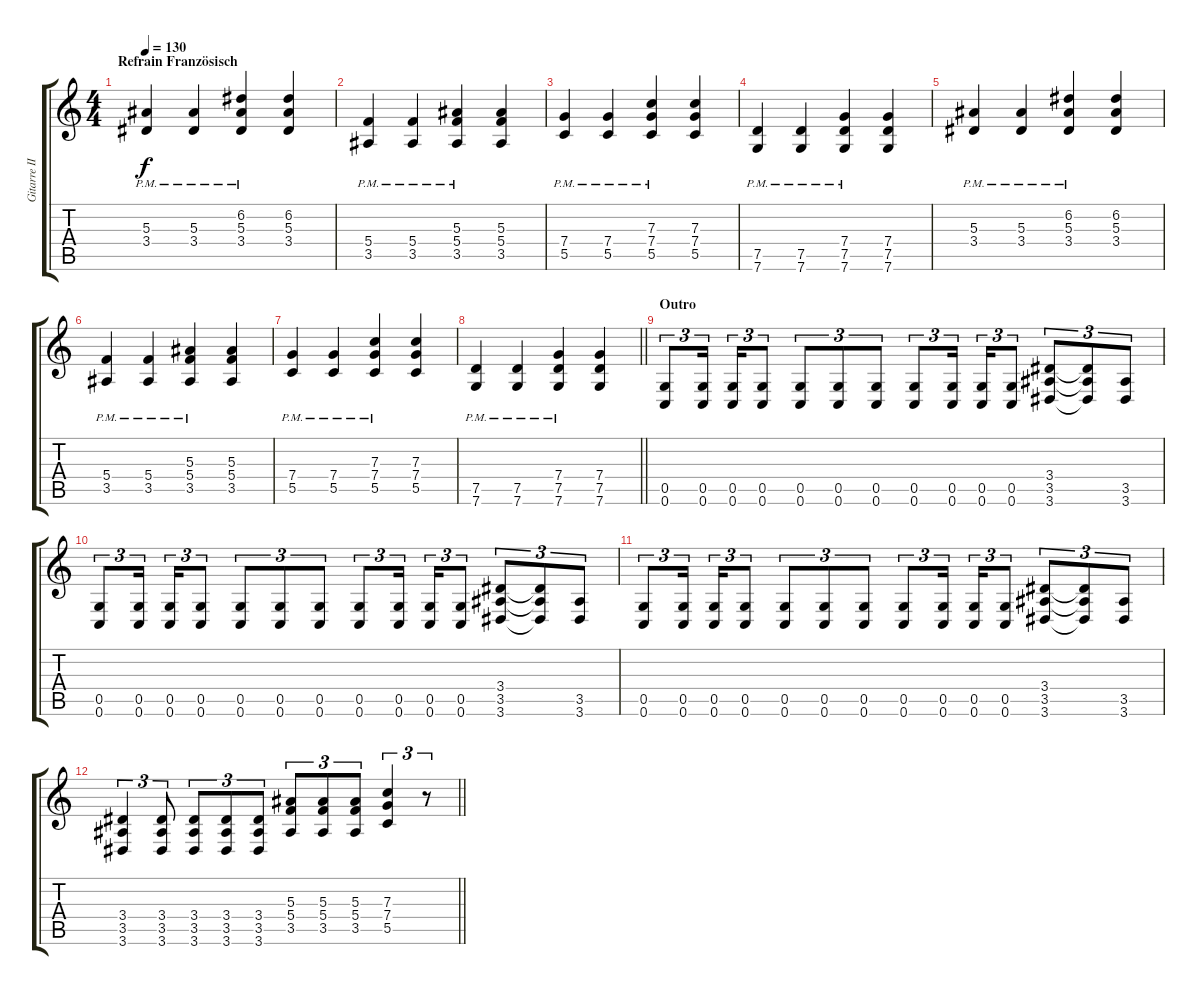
\track ("Gitarre II" "Gitarre II") {instrument distortionguitar}
\staff {score tabs}
\tuning (D4 A3 F3 C3 G2 C2) {hide}
\ts (4 4)
\section ("" "Refrain Französisch")
\tempo 130
\clef g2
\ks c
(5.3{pm} 3.4{pm}).4{dy f} (5.3{pm} 3.4{pm}).4 (6.2{pm} 5.3{pm} 3.4{pm}).4 (6.2 5.3 3.4).4 |
(5.4{pm} 3.5{pm}).4 (5.4{pm} 3.5{pm}).4 (5.3{pm} 5.4{pm} 3.5{pm}).4 (5.3 5.4 3.5).4 |
(7.4{pm} 5.5{pm}).4 (7.4{pm} 5.5{pm}).4 (7.3{pm} 7.4{pm} 5.5{pm}).4 (7.3 7.4 5.5).4 |
(7.5{pm} 7.6{pm}).4 (7.5{pm} 7.6{pm}).4 (7.4{pm} 7.5{pm} 7.6{pm}).4 (7.4 7.5 7.6).4 |
(5.3{pm} 3.4{pm}).4 (5.3{pm} 3.4{pm}).4 (6.2{pm} 5.3{pm} 3.4{pm}).4 (6.2 5.3 3.4).4 |
(5.4{pm} 3.5{pm}).4 (5.4{pm} 3.5{pm}).4 (5.3{pm} 5.4{pm} 3.5{pm}).4 (5.3 5.4 3.5).4 |
(7.4{pm} 5.5{pm}).4 (7.4{pm} 5.5{pm}).4 (7.3{pm} 7.4{pm} 5.5{pm}).4 (7.3 7.4 5.5).4 |
\barLineRight lightlight
(7.5{pm} 7.6{pm}).4 (7.5{pm} 7.6{pm}).4 (7.4{pm} 7.5{pm} 7.6{pm}).4 (7.4 7.5 7.6).4 |
\section ("" "Outro")
(0.5 0.6).8{tu (3 2)} (0.5 0.6).16{tu (3 2) beam splitsecondary} (0.5 0.6).16{tu (3 2)} (0.5 0.6).8{tu (3 2)} (0.5 0.6).8{tu (3 2)} (0.5 0.6).8{tu (3 2)} (0.5 0.6).8{tu (3 2)} (0.5 0.6).8{tu (3 2)} (0.5 0.6).16{tu (3 2) beam splitsecondary} (0.5 0.6).16{tu (3 2)} (0.5 0.6).8{tu (3 2)} (3.4 3.5 3.6).8{tu (3 2)} (3.4{t} 3.5{t} 3.6{t}).8{tu (3 2)} (3.5 3.6).8{tu (3 2)} |
(0.5 0.6).8{tu (3 2)} (0.5 0.6).16{tu (3 2) beam splitsecondary} (0.5 0.6).16{tu (3 2)} (0.5 0.6).8{tu (3 2)} (0.5 0.6).8{tu (3 2)} (0.5 0.6).8{tu (3 2)} (0.5 0.6).8{tu (3 2)} (0.5 0.6).8{tu (3 2)} (0.5 0.6).16{tu (3 2) beam splitsecondary} (0.5 0.6).16{tu (3 2)} (0.5 0.6).8{tu (3 2)} (3.4 3.5 3.6).8{tu (3 2)} (3.4{t} 3.5{t} 3.6{t}).8{tu (3 2)} (3.5 3.6).8{tu (3 2)} |
(0.5 0.6).8{tu (3 2)} (0.5 0.6).16{tu (3 2) beam splitsecondary} (0.5 0.6).16{tu (3 2)} (0.5 0.6).8{tu (3 2)} (0.5 0.6).8{tu (3 2)} (0.5 0.6).8{tu (3 2)} (0.5 0.6).8{tu (3 2)} (0.5 0.6).8{tu (3 2)} (0.5 0.6).16{tu (3 2) beam splitsecondary} (0.5 0.6).16{tu (3 2)} (0.5 0.6).8{tu (3 2)} (3.4 3.5 3.6).8{tu (3 2)} (3.4{t} 3.5{t} 3.6{t}).8{tu (3 2)} (3.5 3.6).8{tu (3 2)} |
\barLineRight lightlight
(3.4 3.5 3.6).4{tu (3 2)} (3.4 3.5 3.6).8{tu (3 2)} (3.4 3.5 3.6).8{tu (3 2)} (3.4 3.5 3.6).8{tu (3 2)} (3.4 3.5 3.6).8{tu (3 2)} (5.3 5.4 3.5).8{tu (3 2)} (5.3 5.4 3.5).8{tu (3 2)} (5.3 5.4 3.5).8{tu (3 2)} (7.3 7.4 5.5).4{tu (3 2)} r.8{tu (3 2)}
